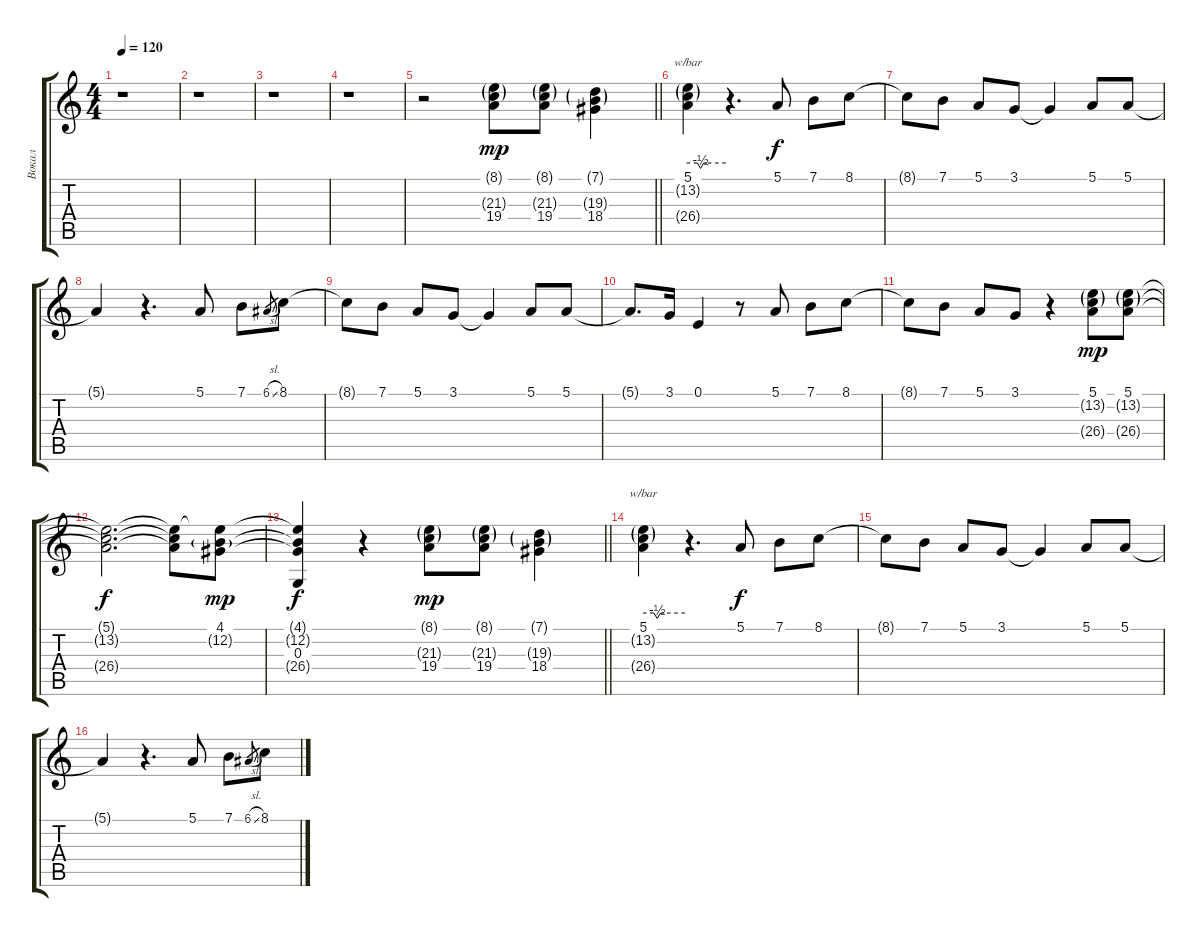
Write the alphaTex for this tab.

\track ("Вокал" "Вокал") {instrument oboe}
\staff {score tabs}
\tuning (E4 B3 G3 D3 A2 E2) {hide}
\ts (4 4)
\tempo 120
\clef g2
\ks c
r.1{dy f} |
r.1 |
r.1 |
r.1 |
\barLineRight lightlight
r.2 (8.1{g} 21.3{g} 19.4).8{dy mp} (8.1{g} 21.3{g} 19.4).8 (7.1{g} 19.3{g} 18.4).4 |
\section ("" "")
(5.1 13.2{g} 26.4{g}).4{tbe (custom default 0 0 15 0 20 -2 25 0 30 0 60 0)} r.4{d} 5.1.8{dy f} 7.1.8 8.1.8 |
8.1{t}.8 7.1.8 5.1.8 3.1.8 3.1{t}.4 5.1.8 5.1.8 |
5.1{t}.4 r.4{d} 5.1.8 7.1.8 6.1{sl}.8{gr} 8.1.8 |
8.1{t}.8 7.1.8 5.1.8 3.1.8 3.1{t}.4 5.1.8 5.1.8 |
5.1{t}.8{d} 3.1.16 0.1.4 r.8 5.1.8 7.1.8 8.1.8 |
8.1{t}.8 7.1.8 5.1.8 3.1.8 r.4 (5.1 13.2{g} 26.4{g}).8{dy mp} (5.1 13.2{g} 26.4{g}).8 |
(5.1{t} 13.2{t} 26.4{t}).2{d dy f} (5.1{t} 13.2{t} 26.4{t}).8 (4.1 12.2{g} 26.4{t}).8{dy mp} |
\barLineRight lightlight
(4.1{t} 12.2{t} 0.3 26.4{t}).4{dy f} r.4 (8.1{g} 21.3{g} 19.4).8{dy mp} (8.1{g} 21.3{g} 19.4).8 (7.1{g} 19.3{g} 18.4).4 |
(5.1 13.2{g} 26.4{g}).4{tbe (custom default 0 0 15 0 20 -2 25 0 30 0 60 0)} r.4{d} 5.1.8{dy f} 7.1.8 8.1.8 |
8.1{t}.8 7.1.8 5.1.8 3.1.8 3.1{t}.4 5.1.8 5.1.8 |
5.1{t}.4 r.4{d} 5.1.8 7.1.8 6.1{sl}.8{gr} 8.1.8
